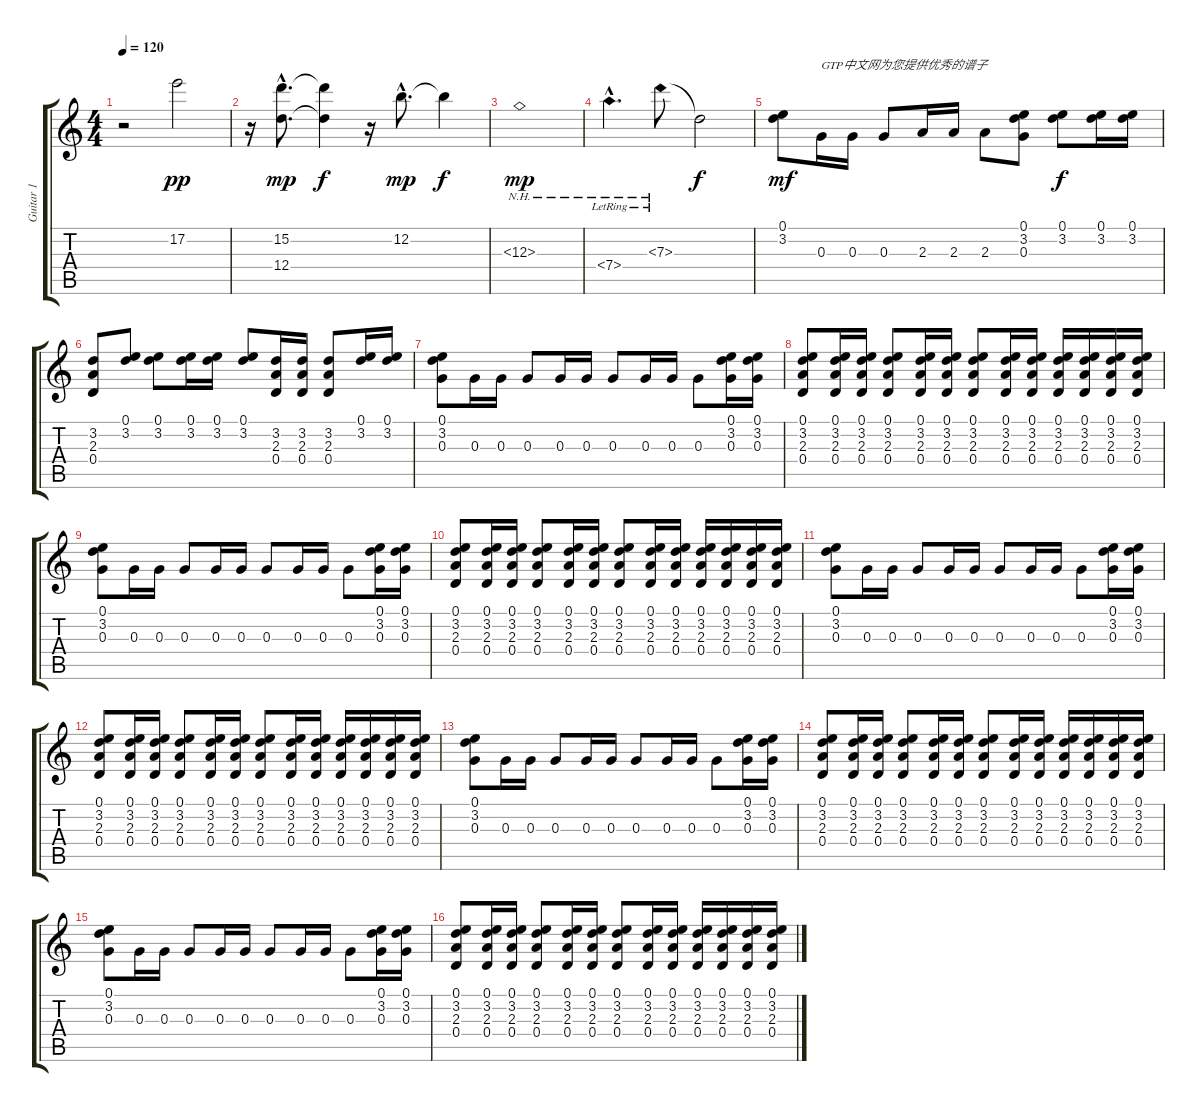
\track ("Guitar 1" "Guitar 1") {instrument electricguitarjazz}
\staff {score tabs}
\tuning (E4 B3 G3 D3 A2 E2) {hide}
\ts (4 4)
\tempo 120
\clef g2
\ks c
r.2{dy pp instrument electricguitarjazz} 17.2.2 |
r.16 (15.2{hac} 12.4{hac}).8{d dy mp} (15.2{t} 12.4{t}).4{dy f} r.16 12.2{hac}.8{d dy mp} 12.2{t}.4{dy f} |
12.3{nh}.1{dy mp} |
7.4{nh hac lr}.4{d} 7.3{nh lr}.8 7.3{t}.2{dy f} |
(0.1 3.2).8{dy mf} 0.3.16{txt "GTP中文网为您提供优秀的谱子"} 0.3.16 0.3.8 2.3.16 2.3.16 2.3.8 (0.1 3.2 0.3).8 (0.1 3.2).8{dy f} (0.1 3.2).16 (0.1 3.2).16 |
(3.2 2.3 0.4).8 (0.1 3.2).8 (0.1 3.2).8 (0.1 3.2).16 (0.1 3.2).16 (0.1 3.2).8 (3.2 2.3 0.4).16 (3.2 2.3 0.4).16 (3.2 2.3 0.4).8 (0.1 3.2).16 (0.1 3.2).16 |
(0.1 3.2 0.3).8 0.3.16 0.3.16 0.3.8 0.3.16 0.3.16 0.3.8 0.3.16 0.3.16 0.3.8 (0.1 3.2 0.3).16 (0.1 3.2 0.3).16 |
(0.1 3.2 2.3 0.4).8 (0.1 3.2 2.3 0.4).16 (0.1 3.2 2.3 0.4).16 (0.1 3.2 2.3 0.4).8 (0.1 3.2 2.3 0.4).16 (0.1 3.2 2.3 0.4).16 (0.1 3.2 2.3 0.4).8 (0.1 3.2 2.3 0.4).16 (0.1 3.2 2.3 0.4).16 (0.1 3.2 2.3 0.4).16 (0.1 3.2 2.3 0.4).16 (0.1 3.2 2.3 0.4).16 (0.1 3.2 2.3 0.4).16 |
(0.1 3.2 0.3).8 0.3.16 0.3.16 0.3.8 0.3.16 0.3.16 0.3.8 0.3.16 0.3.16 0.3.8 (0.1 3.2 0.3).16 (0.1 3.2 0.3).16 |
(0.1 3.2 2.3 0.4).8 (0.1 3.2 2.3 0.4).16 (0.1 3.2 2.3 0.4).16 (0.1 3.2 2.3 0.4).8 (0.1 3.2 2.3 0.4).16 (0.1 3.2 2.3 0.4).16 (0.1 3.2 2.3 0.4).8 (0.1 3.2 2.3 0.4).16 (0.1 3.2 2.3 0.4).16 (0.1 3.2 2.3 0.4).16 (0.1 3.2 2.3 0.4).16 (0.1 3.2 2.3 0.4).16 (0.1 3.2 2.3 0.4).16 |
(0.1 3.2 0.3).8 0.3.16 0.3.16 0.3.8 0.3.16 0.3.16 0.3.8 0.3.16 0.3.16 0.3.8 (0.1 3.2 0.3).16 (0.1 3.2 0.3).16 |
(0.1 3.2 2.3 0.4).8 (0.1 3.2 2.3 0.4).16 (0.1 3.2 2.3 0.4).16 (0.1 3.2 2.3 0.4).8 (0.1 3.2 2.3 0.4).16 (0.1 3.2 2.3 0.4).16 (0.1 3.2 2.3 0.4).8 (0.1 3.2 2.3 0.4).16 (0.1 3.2 2.3 0.4).16 (0.1 3.2 2.3 0.4).16 (0.1 3.2 2.3 0.4).16 (0.1 3.2 2.3 0.4).16 (0.1 3.2 2.3 0.4).16 |
(0.1 3.2 0.3).8 0.3.16 0.3.16 0.3.8 0.3.16 0.3.16 0.3.8 0.3.16 0.3.16 0.3.8 (0.1 3.2 0.3).16 (0.1 3.2 0.3).16 |
(0.1 3.2 2.3 0.4).8 (0.1 3.2 2.3 0.4).16 (0.1 3.2 2.3 0.4).16 (0.1 3.2 2.3 0.4).8 (0.1 3.2 2.3 0.4).16 (0.1 3.2 2.3 0.4).16 (0.1 3.2 2.3 0.4).8 (0.1 3.2 2.3 0.4).16 (0.1 3.2 2.3 0.4).16 (0.1 3.2 2.3 0.4).16 (0.1 3.2 2.3 0.4).16 (0.1 3.2 2.3 0.4).16 (0.1 3.2 2.3 0.4).16 |
(0.1 3.2 0.3).8 0.3.16 0.3.16 0.3.8 0.3.16 0.3.16 0.3.8 0.3.16 0.3.16 0.3.8 (0.1 3.2 0.3).16 (0.1 3.2 0.3).16 |
(0.1 3.2 2.3 0.4).8 (0.1 3.2 2.3 0.4).16 (0.1 3.2 2.3 0.4).16 (0.1 3.2 2.3 0.4).8 (0.1 3.2 2.3 0.4).16 (0.1 3.2 2.3 0.4).16 (0.1 3.2 2.3 0.4).8 (0.1 3.2 2.3 0.4).16 (0.1 3.2 2.3 0.4).16 (0.1 3.2 2.3 0.4).16 (0.1 3.2 2.3 0.4).16 (0.1 3.2 2.3 0.4).16 (0.1 3.2 2.3 0.4).16
